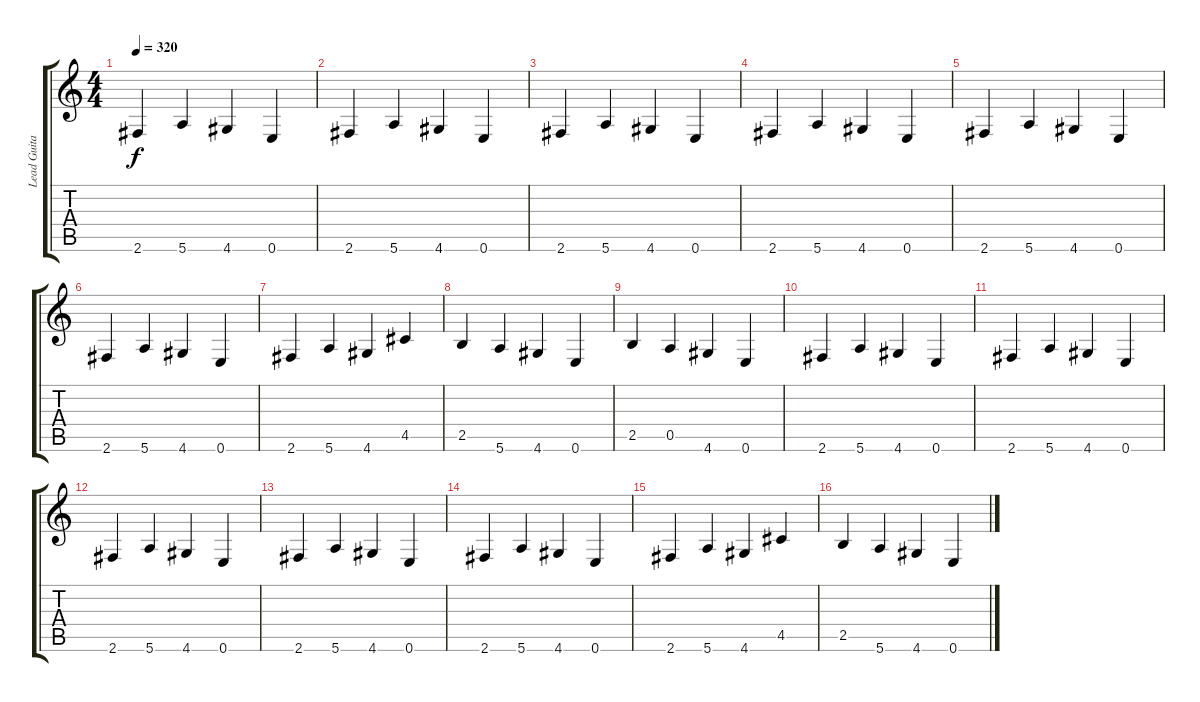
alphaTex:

\track ("Lead Guitar" "Lead Guita") {instrument distortionguitar}
\staff {score tabs}
\tuning (E4 B3 G3 D3 A2 E2) {hide}
\ts (4 4)
\tempo 320
\clef g2
\ks c
2.6.4{dy f instrument distortionguitar} 5.6.4 4.6.4 0.6.4 |
2.6.4 5.6.4 4.6.4 0.6.4 |
2.6.4 5.6.4 4.6.4 0.6.4 |
2.6.4 5.6.4 4.6.4 0.6.4 |
2.6.4 5.6.4 4.6.4 0.6.4 |
2.6.4 5.6.4 4.6.4 0.6.4 |
2.6.4 5.6.4 4.6.4 4.5.4 |
2.5.4 5.6.4 4.6.4 0.6.4 |
2.5.4 0.5.4 4.6.4 0.6.4 |
2.6.4 5.6.4 4.6.4 0.6.4 |
2.6.4 5.6.4 4.6.4 0.6.4 |
2.6.4 5.6.4 4.6.4 0.6.4 |
2.6.4 5.6.4 4.6.4 0.6.4 |
2.6.4 5.6.4 4.6.4 0.6.4 |
2.6.4 5.6.4 4.6.4 4.5.4 |
2.5.4 5.6.4 4.6.4 0.6.4
